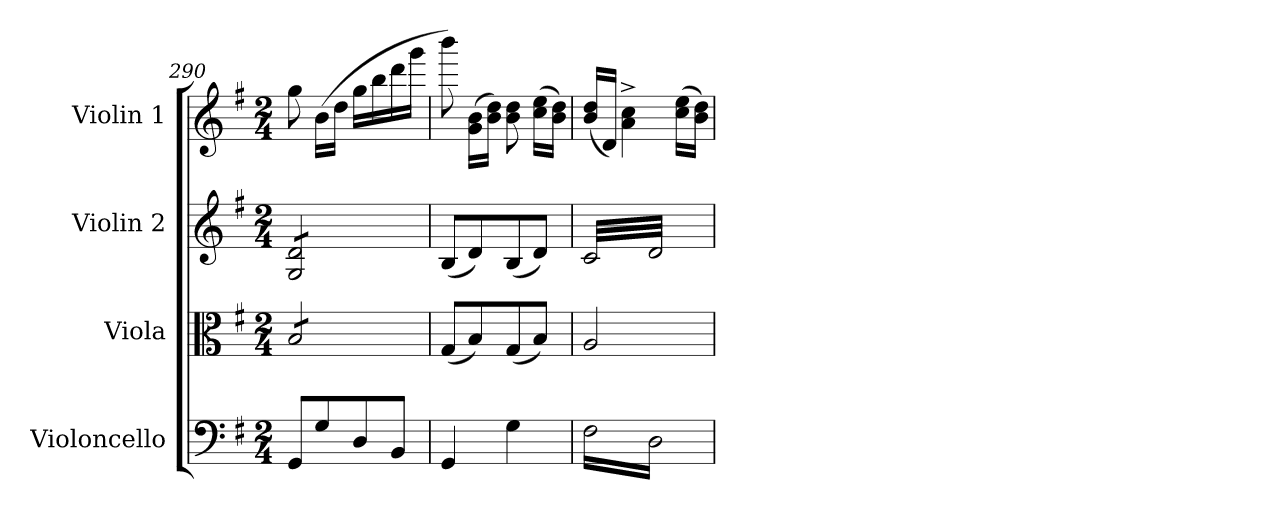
**kern	**kern	**kern	**kern
*part4	*part3	*part2	*part1
*staff4	*staff3	*staff2	*staff1
*I"Violoncello	*I"Viola	*I"Violin 2	*I"Violin 1
*I'Vc	*I'Vla	*I'Vln	*I'Vln
*clefF4	*clefC3	*clefG2	*clefG2
*k[f#]	*k[f#]	*k[f#]	*k[f#]
*M2/4	*M2/4	*M2/4	*M2/4
=290	=290	=290	=290
*	*tremolo	*	*
*	*	*tremolo	*
8GG/L	8B/L	8G/ 8d/L	8gg\
8G/	8B/	8G/ 8d/	(16b\LL
.	.	.	16dd\JJ
8D/	8B/	8G/ 8d/	16gg\LL
.	.	.	16bb\
8BB/J	8B/J	8G/ 8d/J	16ddd\
*	*	*Xtremolo	*
*	*Xtremolo	*	*
.	.	.	16ggg\JJ
=291	=291	=291	=291
4GG/	(<8G/L	(8B/L	8bbb\)
.	8B/)	8d/)	(16g\ 16b\LL
.	.	.	16b\ 16dd\JJ)
4G\	(<8G/	(8B/	8b\ 8dd\
.	8B/J)	8d/J)	(16cc\ 16ee\LL
.	.	.	16b\ 16dd\JJ)
=292	=292	=292	=292
*tremolo	*	*	*
*	*	*tremolo	*
16F#\LL	2A/	32c/LLL	(16b/ 16dd/LL
.	.	32d/	.
16D\	.	32c/	16d/JJ)
.	.	32d/	.
16F#\	.	32c/	4a\^ 4cc\^
.	.	32d/	.
16D\	.	32c/	.
.	.	32d/	.
16F#\	.	32c/	.
.	.	32d/	.
16D\	.	32c/	.
.	.	32d/	.
16F#\	.	32c/	(16cc\ 16ee\LL
.	.	32d/	.
16D\JJ	.	32c/	16b\ 16dd\JJ)
*Xtremolo	*	*	*
.	.	32d/JJJ	.
*	*	*Xtremolo	*
.	.	.	.
.	.	.	.
.	.	.	.
.	.	.	.
.	.	.	.
.	.	.	.
.	.	.	.
.	.	.	.
=	=	=	=
*-	*-	*-	*-
